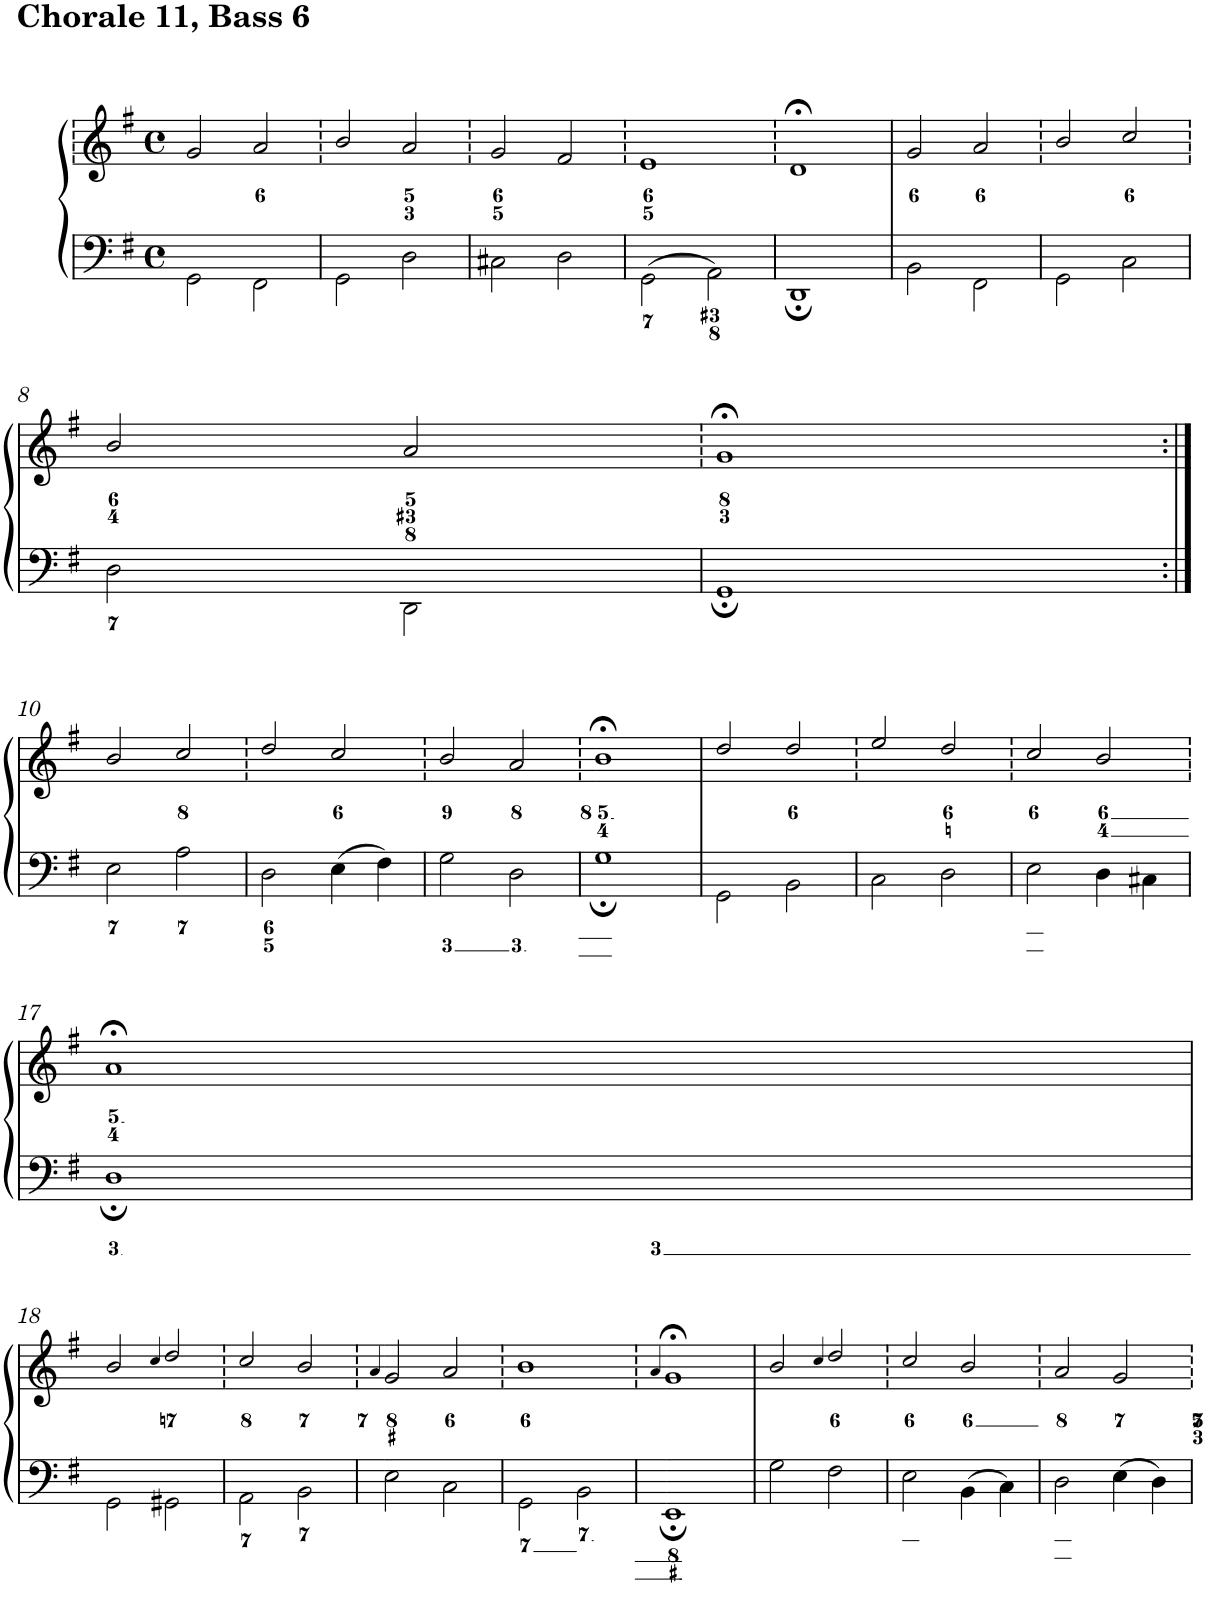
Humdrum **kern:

**kern	**kern
*part1	*part1
*staff2	*staff1
*I"Piano	*
*I'Pno.	*
*clefF4	*clefG2
*k[f#]	*k[f#]
*G:	*G:
*M4/4	*M4/4
*met(c)	*met(c)
=1	=1
2GG\	2g/
2FF#\	2a/
=2	=2
2GG\	2b/
2D\	2a/
=3	=3
2C#X\	2g/
2D\	2f#/
=4	=4
2GG\	1e
2AA\	.
=5	=5
1DD;	1d;<
=6	=6
2BB\	2g/
2FF#\	2a/
=7	=7
2GG\	2b/
2C\	2cc/
!!LO:LB:g=z
=8	=8
2D\	2b/
2DD\	2a/
=9	=9
1GG;	1g;<
!!LO:LB:g=z
=10:|!	=10:|!
2E\	2b/
2A\	2cc/
=11	=11
2D\	2dd/
4E\	2cc/
4F#\	.
=12	=12
2G\	2b/
2D\	2a/
=13	=13
1G;	1b;<
=14	=14
2GG\	2dd/
2BB\	2dd/
=15	=15
2C\	2ee/
2D\	2dd/
=16	=16
2E\	2cc/
4D\	2b/
4C#X\	.
!!LO:LB:g=z
=17	=17
1D;	1a;<
!!LO:LB:g=z
=18	=18
2GG\	2b/
.	4qcc/
2GG#X\	2dd/
=19	=19
2AA\	2cc/
2BB\	2b/
=20	=20
.	4qa/
2E\	2g/
2C\	2a/
=21	=21
2GG\	1b
2BB\	.
=22	=22
.	4qa/
1EE;	1g;<
=23	=23
2G\	2b/
.	4qcc/
2F#\	2dd/
=24	=24
2E\	2cc/
4BB\	2b/
4C\	.
=25	=25
2D\	2a/
4E\	2g/
4D\	.
=	=
*-	*-
